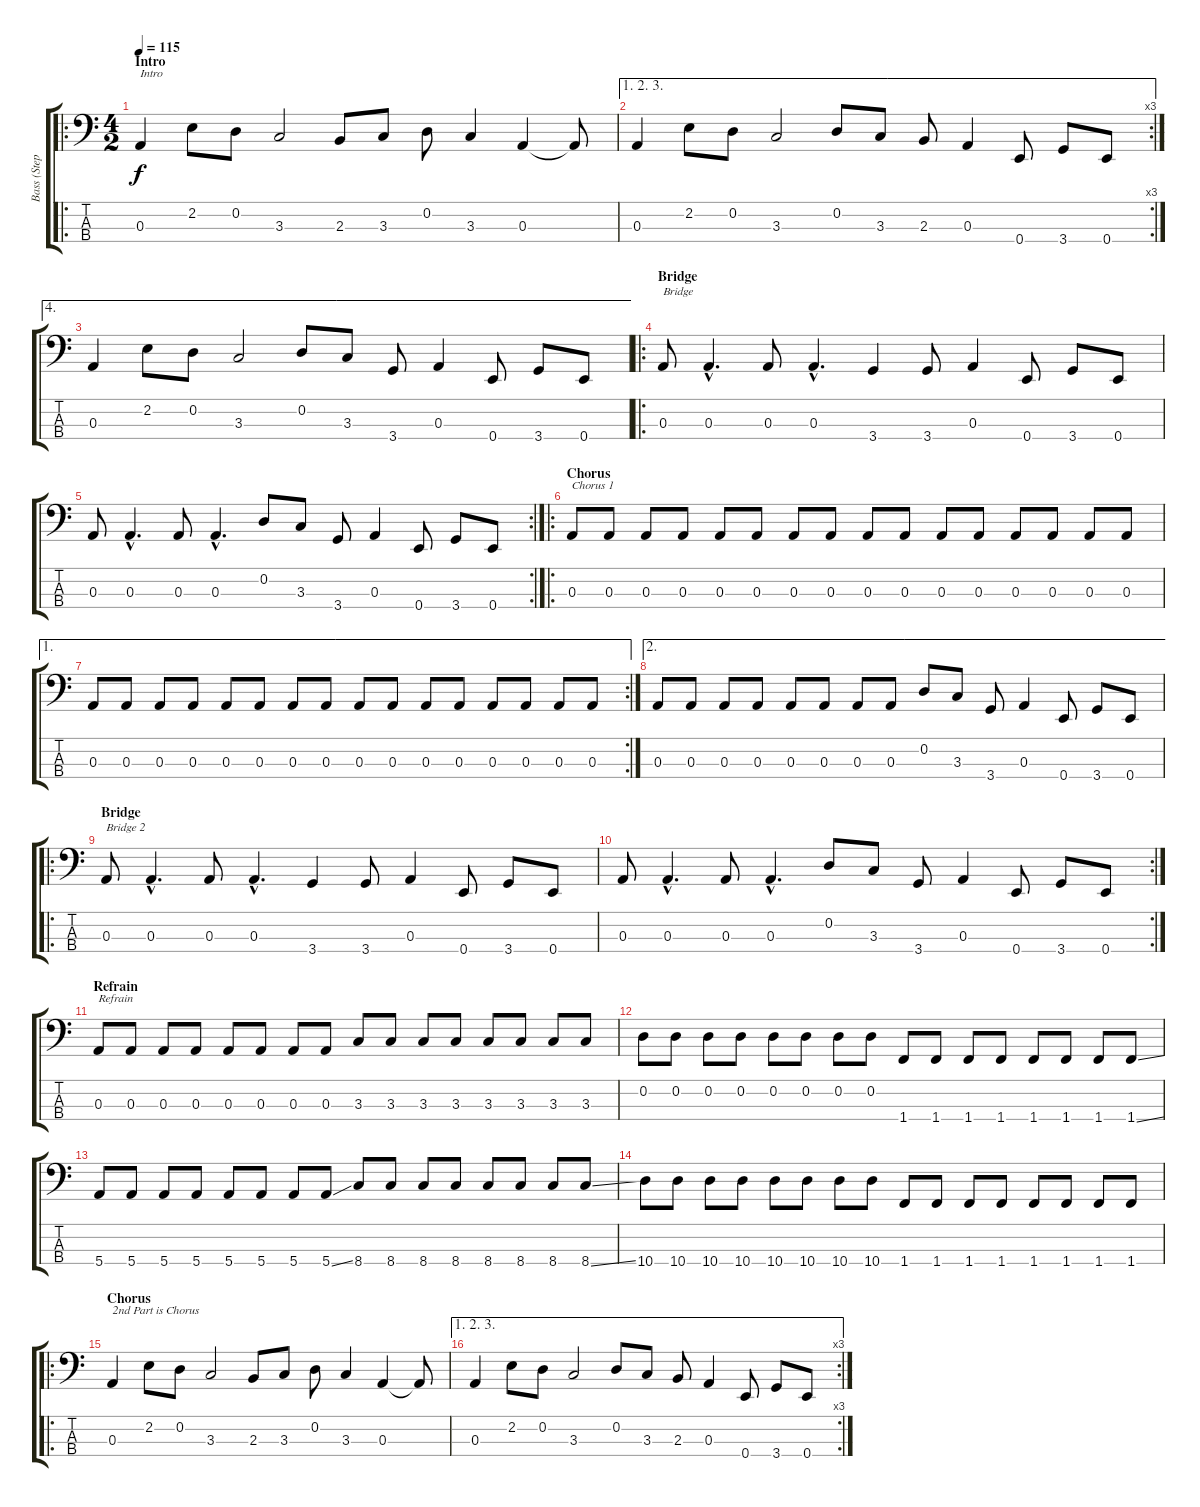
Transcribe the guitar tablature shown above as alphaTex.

\track ("Bass (Stephan)" "Bass (Step") {instrument electricbassfinger}
\staff {score tabs}
\tuning (G2 D2 A1 E1) {hide}
\ro
\ts (4 2)
\section ("" "Intro")
\tempo 115
\clef f4
\ks c
0.3.4{txt "Intro" dy f instrument electricbassfinger} 2.2.8 0.2.8 3.3.2 2.3.8 3.3.8 0.2.8 3.3.4 0.3.4 0.3{t}.8 |
\ae (1 2 3)
\rc 3
0.3.4 2.2.8 0.2.8 3.3.2 0.2.8 3.3.8 2.3.8 0.3.4 0.4.8 3.4.8 0.4.8 |
\ae 4
0.3.4 2.2.8 0.2.8 3.3.2 0.2.8 3.3.8 3.4.8 0.3.4 0.4.8 3.4.8 0.4.8 |
\ro
\section ("" "Bridge")
0.3.8{txt "Bridge"} 0.3{hac}.4{d} 0.3.8 0.3{hac}.4{d} 3.4.4 3.4.8 0.3.4 0.4.8 3.4.8 0.4.8 |
\rc 2
0.3.8 0.3{hac}.4{d} 0.3.8 0.3{hac}.4{d} 0.2.8 3.3.8 3.4.8 0.3.4 0.4.8 3.4.8 0.4.8 |
\ro
\section ("" "Chorus")
0.3.8{txt "Chorus 1"} 0.3.8 0.3.8 0.3.8 0.3.8 0.3.8 0.3.8 0.3.8 0.3.8 0.3.8 0.3.8 0.3.8 0.3.8 0.3.8 0.3.8 0.3.8 |
\ae 1
\rc 2
0.3.8 0.3.8 0.3.8 0.3.8 0.3.8 0.3.8 0.3.8 0.3.8 0.3.8 0.3.8 0.3.8 0.3.8 0.3.8 0.3.8 0.3.8 0.3.8 |
\ae 2
0.3.8 0.3.8 0.3.8 0.3.8 0.3.8 0.3.8 0.3.8 0.3.8 0.2.8 3.3.8 3.4.8 0.3.4 0.4.8 3.4.8 0.4.8 |
\ro
\section ("" "Bridge")
0.3.8{txt "Bridge 2"} 0.3{hac}.4{d} 0.3.8 0.3{hac}.4{d} 3.4.4 3.4.8 0.3.4 0.4.8 3.4.8 0.4.8 |
\rc 2
0.3.8 0.3{hac}.4{d} 0.3.8 0.3{hac}.4{d} 0.2.8 3.3.8 3.4.8 0.3.4 0.4.8 3.4.8 0.4.8 |
\section ("" "Refrain")
0.3.8{txt "Refrain"} 0.3.8 0.3.8 0.3.8 0.3.8 0.3.8 0.3.8 0.3.8 3.3.8 3.3.8 3.3.8 3.3.8 3.3.8 3.3.8 3.3.8 3.3.8 |
0.2.8 0.2.8 0.2.8 0.2.8 0.2.8 0.2.8 0.2.8 0.2.8 1.4.8 1.4.8 1.4.8 1.4.8 1.4.8 1.4.8 1.4.8 1.4{ss}.8 |
5.4.8 5.4.8 5.4.8 5.4.8 5.4.8 5.4.8 5.4.8 5.4{ss}.8 8.4.8 8.4.8 8.4.8 8.4.8 8.4.8 8.4.8 8.4.8 8.4{ss}.8 |
10.4.8 10.4.8 10.4.8 10.4.8 10.4.8 10.4.8 10.4.8 10.4.8 1.4.8 1.4.8 1.4.8 1.4.8 1.4.8 1.4.8 1.4.8 1.4.8 |
\ro
\section ("" "Chorus")
0.3.4{txt "2nd Part is Chorus"} 2.2.8 0.2.8 3.3.2 2.3.8 3.3.8 0.2.8 3.3.4 0.3.4 0.3{t}.8 |
\ae (1 2 3)
\rc 3
0.3.4 2.2.8 0.2.8 3.3.2 0.2.8 3.3.8 2.3.8 0.3.4 0.4.8 3.4.8 0.4.8
